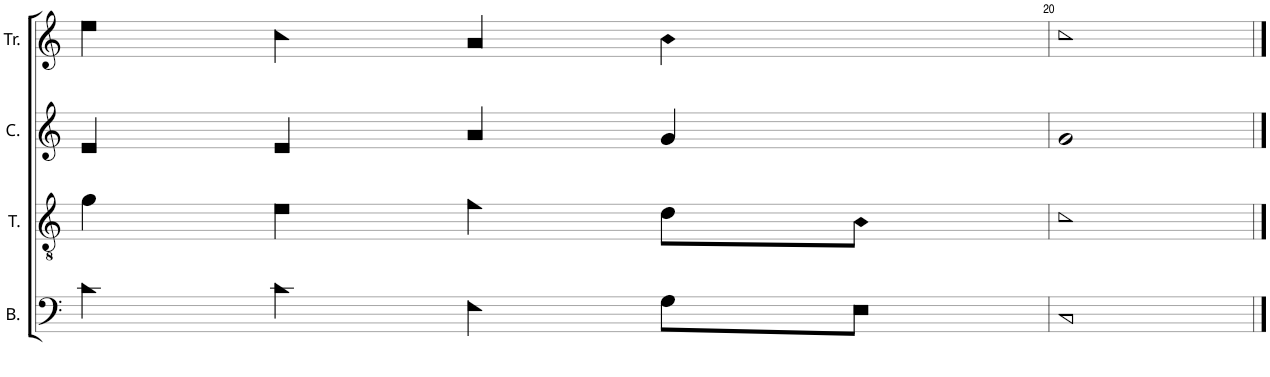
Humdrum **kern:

**kern	**kern	**kern	**kern
*part4	*part3	*part2	*part1
*staff4	*staff3	*staff2	*staff1
*I"B.	*I"T.	*I"C.	*I"Tr.
*I'B.	*I'T.	*I'C.	*I'Tr.
!!LO:PB:g=z
*clefF4	*clefGv2	*clefG2	*clefG2
*k[]	*k[]	*k[]	*k[]
*M4/4	*M4/4	*M4/4	*M4/4
*met(c)	*met(c)	*met(c)	*met(c)
=19	=19	=19	=19
4c!\	4g!\	4e!/	4ee!\
4c!\	4e!\	4e!/	4cc!\
4F!\	4f!\	4a!/	4a!/
8G!\L	8d!\L	4g!/	4b!\
8E!\J	8B!\J	.	.
=20	=20	=20	=20
1C!	1c!	1g!	1cc!
==	==	==	==
*-	*-	*-	*-
